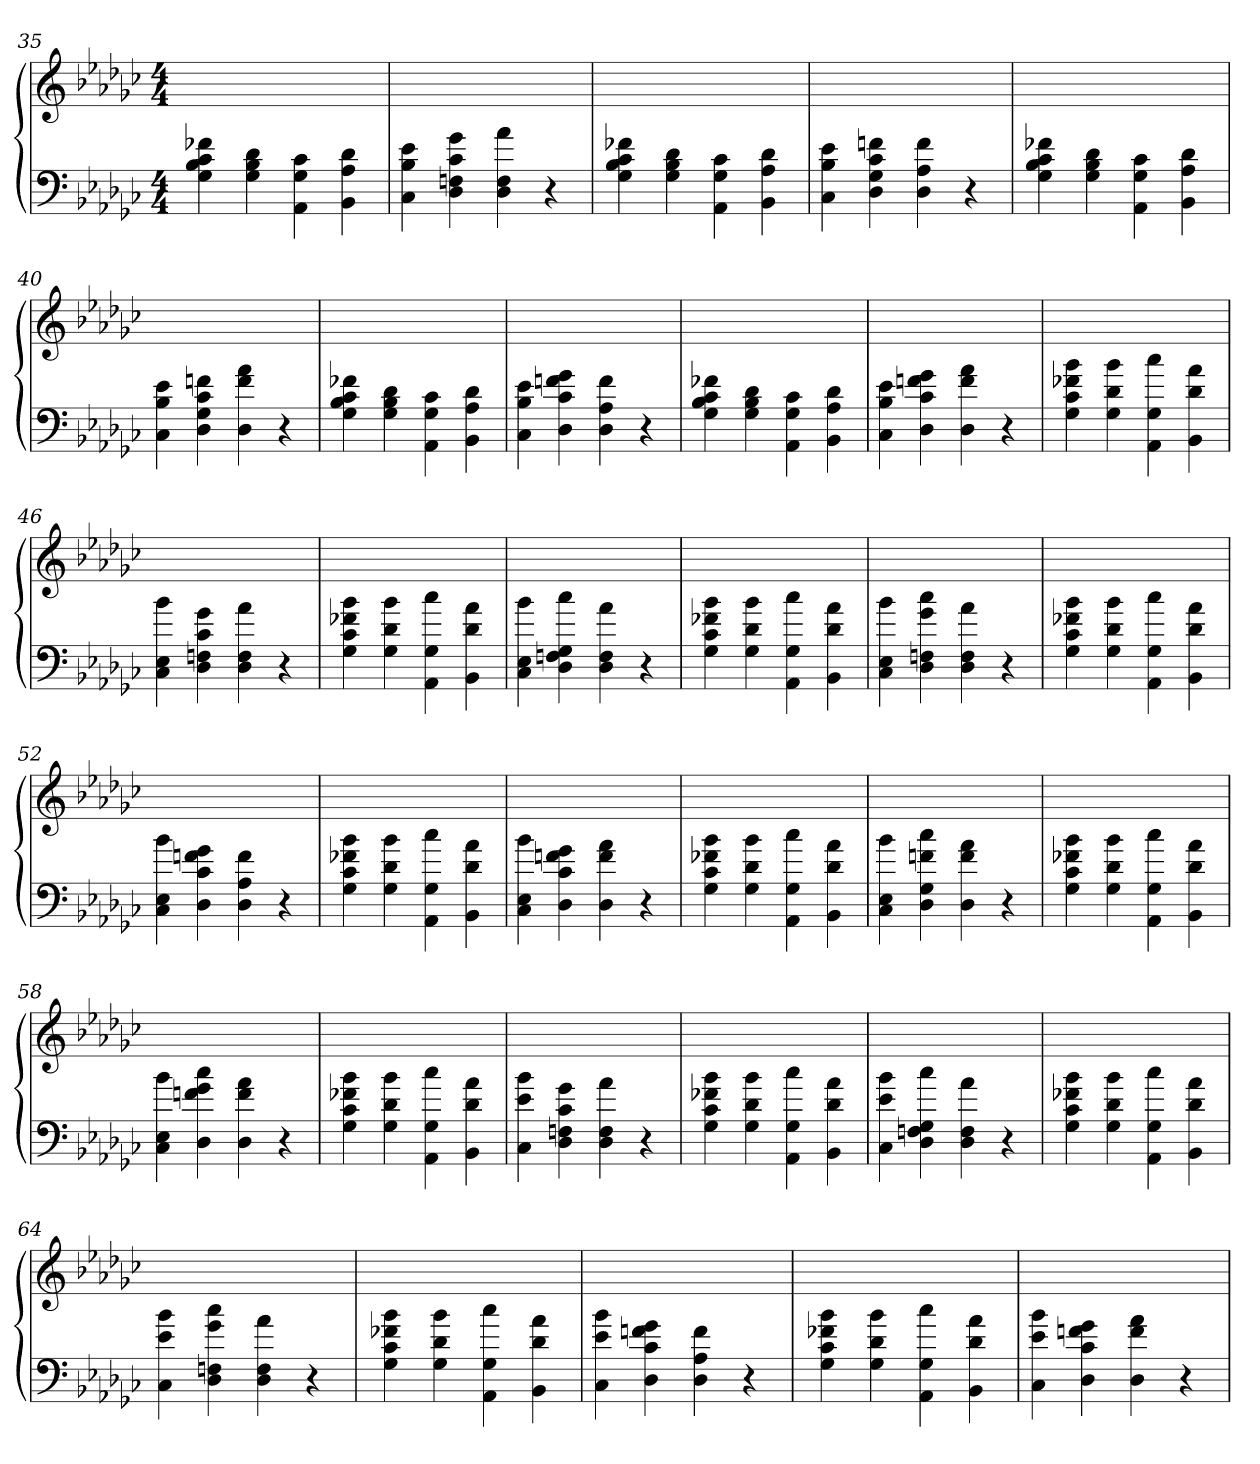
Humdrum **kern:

**kern	**kern
*part2	*part1
*staff2	*staff1
*clefF4	*clefG2
*k[b-e-a-d-g-c-]	*k[b-e-a-d-g-c-]
*G-:	*G-:
*M4/4	*M4/4
=35	=35
4G- 4B- 4c- 4f-X	1ryy
4G- 4B- 4d-	.
4AA- 4G- 4c-	.
4BB- 4A- 4d-	.
=36	=36
4C- 4B- 4e-	1ryy
4D- 4Fn 4c- 4g-	.
4D- 4F 4a-	.
4r	.
=37	=37
4G- 4B- 4c- 4f-X	1ryy
4G- 4B- 4d-	.
4AA- 4G- 4c-	.
4BB- 4A- 4d-	.
=38	=38
4C- 4B- 4e-	1ryy
4D- 4G- 4c- 4fn	.
4D- 4A- 4f	.
4r	.
=39	=39
4G- 4B- 4c- 4f-X	1ryy
4G- 4B- 4d-	.
4AA- 4G- 4c-	.
4BB- 4A- 4d-	.
=40	=40
4C- 4B- 4e-	1ryy
4D- 4G- 4c- 4fn	.
4D- 4f 4a-	.
4r	.
=41	=41
4G- 4B- 4c- 4f-X	1ryy
4G- 4B- 4d-	.
4AA- 4G- 4c-	.
4BB- 4A- 4d-	.
=42	=42
4C- 4B- 4e-	1ryy
4D- 4c- 4fn 4g-	.
4D- 4A- 4f	.
4r	.
=43	=43
4G- 4B- 4c- 4f-X	1ryy
4G- 4B- 4d-	.
4AA- 4G- 4c-	.
4BB- 4A- 4d-	.
=44	=44
4C- 4B- 4e-	1ryy
4D- 4c- 4fn 4g-	.
4D- 4f 4a-	.
4r	.
=45	=45
4G- 4c- 4f-X 4b-	1ryy
4G- 4d- 4b-	.
4AA- 4G- 4cc-	.
4BB- 4d- 4a-	.
=46	=46
4C- 4E- 4b-	1ryy
4D- 4Fn 4c- 4g-	.
4D- 4F 4a-	.
4r	.
=47	=47
4G- 4c- 4f-X 4b-	1ryy
4G- 4d- 4b-	.
4AA- 4G- 4cc-	.
4BB- 4d- 4a-	.
=48	=48
4C- 4E- 4b-	1ryy
4D- 4Fn 4G- 4cc-	.
4D- 4F 4a-	.
4r	.
=49	=49
4G- 4c- 4f-X 4b-	1ryy
4G- 4d- 4b-	.
4AA- 4G- 4cc-	.
4BB- 4d- 4a-	.
=50	=50
4C- 4E- 4b-	1ryy
4D- 4Fn 4g- 4cc-	.
4D- 4F 4a-	.
4r	.
=51	=51
4G- 4c- 4f-X 4b-	1ryy
4G- 4d- 4b-	.
4AA- 4G- 4cc-	.
4BB- 4d- 4a-	.
=52	=52
4C- 4E- 4b-	1ryy
4D- 4c- 4fn 4g-	.
4D- 4A- 4f	.
4r	.
=53	=53
4G- 4c- 4f-X 4b-	1ryy
4G- 4d- 4b-	.
4AA- 4G- 4cc-	.
4BB- 4d- 4a-	.
=54	=54
4C- 4E- 4b-	1ryy
4D- 4c- 4fn 4g-	.
4D- 4f 4a-	.
4r	.
=55	=55
4G- 4c- 4f-X 4b-	1ryy
4G- 4d- 4b-	.
4AA- 4G- 4cc-	.
4BB- 4d- 4a-	.
=56	=56
4C- 4E- 4b-	1ryy
4D- 4G- 4fn 4cc-	.
4D- 4f 4a-	.
4r	.
=57	=57
4G- 4c- 4f-X 4b-	1ryy
4G- 4d- 4b-	.
4AA- 4G- 4cc-	.
4BB- 4d- 4a-	.
=58	=58
4C- 4E- 4b-	1ryy
4D- 4fn 4g- 4cc-	.
4D- 4f 4a-	.
4r	.
=59	=59
4G- 4c- 4f-X 4b-	1ryy
4G- 4d- 4b-	.
4AA- 4G- 4cc-	.
4BB- 4d- 4a-	.
=60	=60
4C- 4e- 4b-	1ryy
4D- 4Fn 4c- 4g-	.
4D- 4F 4a-	.
4r	.
=61	=61
4G- 4c- 4f-X 4b-	1ryy
4G- 4d- 4b-	.
4AA- 4G- 4cc-	.
4BB- 4d- 4a-	.
=62	=62
4C- 4e- 4b-	1ryy
4D- 4Fn 4G- 4cc-	.
4D- 4F 4a-	.
4r	.
=63	=63
4G- 4c- 4f-X 4b-	1ryy
4G- 4d- 4b-	.
4AA- 4G- 4cc-	.
4BB- 4d- 4a-	.
=64	=64
4C- 4e- 4b-	1ryy
4D- 4Fn 4g- 4cc-	.
4D- 4F 4a-	.
4r	.
=65	=65
4G- 4c- 4f-X 4b-	1ryy
4G- 4d- 4b-	.
4AA- 4G- 4cc-	.
4BB- 4d- 4a-	.
=66	=66
4C- 4e- 4b-	1ryy
4D- 4c- 4fn 4g-	.
4D- 4A- 4f	.
4r	.
=67	=67
4G- 4c- 4f-X 4b-	1ryy
4G- 4d- 4b-	.
4AA- 4G- 4cc-	.
4BB- 4d- 4a-	.
=68	=68
4C- 4e- 4b-	1ryy
4D- 4c- 4fn 4g-	.
4D- 4f 4a-	.
4r	.
=	=
*-	*-
